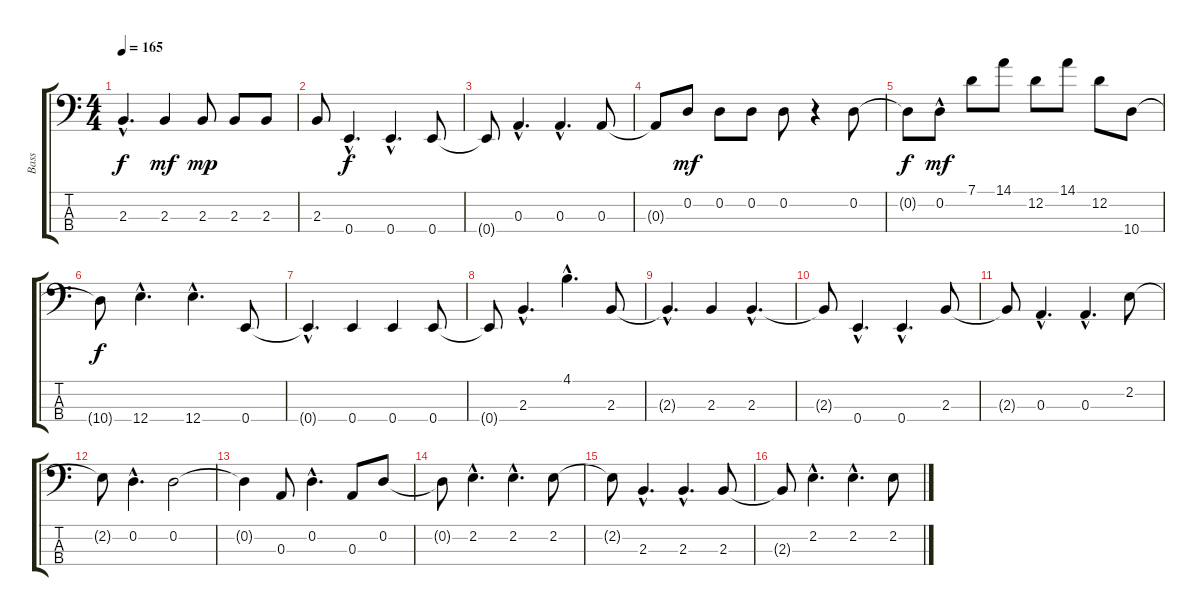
\track ("Bass" "Bass") {instrument fretlessbass}
\staff {score tabs}
\tuning (G2 D2 A1 E1) {hide}
\ts (4 4)
\tempo 165
\clef f4
\ks c
2.3{hac t}.4{d dy f} 2.3.4{dy mf} 2.3.8{dy mp} 2.3.8 2.3.8 |
2.3.8 0.4{hac}.4{d dy f} 0.4{hac}.4{d} 0.4.8 |
0.4{t}.8 0.3{hac}.4{d} 0.3{hac}.4{d} 0.3.8 |
0.3{t}.8 0.2.8{dy mf} 0.2.8 0.2.8 0.2.8 r.4 0.2.8 |
0.2{t}.8{dy f} 0.2{hac}.8{dy mf} 7.1.8 14.1.8 12.2.8 14.1.8 12.2.8 10.4.8 |
10.4{t}.8{dy f} 12.4{hac}.4{d} 12.4{hac}.4{d} 0.4.8 |
0.4{hac t}.4{d} 0.4.4 0.4.4 0.4.8 |
0.4{t}.8 2.3{hac}.4{d} 4.1{hac}.4{d} 2.3.8 |
2.3{hac t}.4{d} 2.3.4 2.3{hac}.4{d} |
2.3{t}.8 0.4{hac}.4{d} 0.4{hac}.4{d} 2.3.8 |
2.3{t}.8 0.3{hac}.4{d} 0.3{hac}.4{d} 2.2.8 |
2.2{t}.8 0.2{hac}.4{d} 0.2.2 |
0.2{t}.4 0.3.8 0.2{hac}.4{d} 0.3.8 0.2.8 |
0.2{t}.8 2.2{hac}.4{d} 2.2{hac}.4{d} 2.2.8 |
2.2{t}.8 2.3{hac}.4{d} 2.3{hac}.4{d} 2.3.8 |
2.3{t}.8 2.2{hac}.4{d} 2.2{hac}.4{d} 2.2.8
